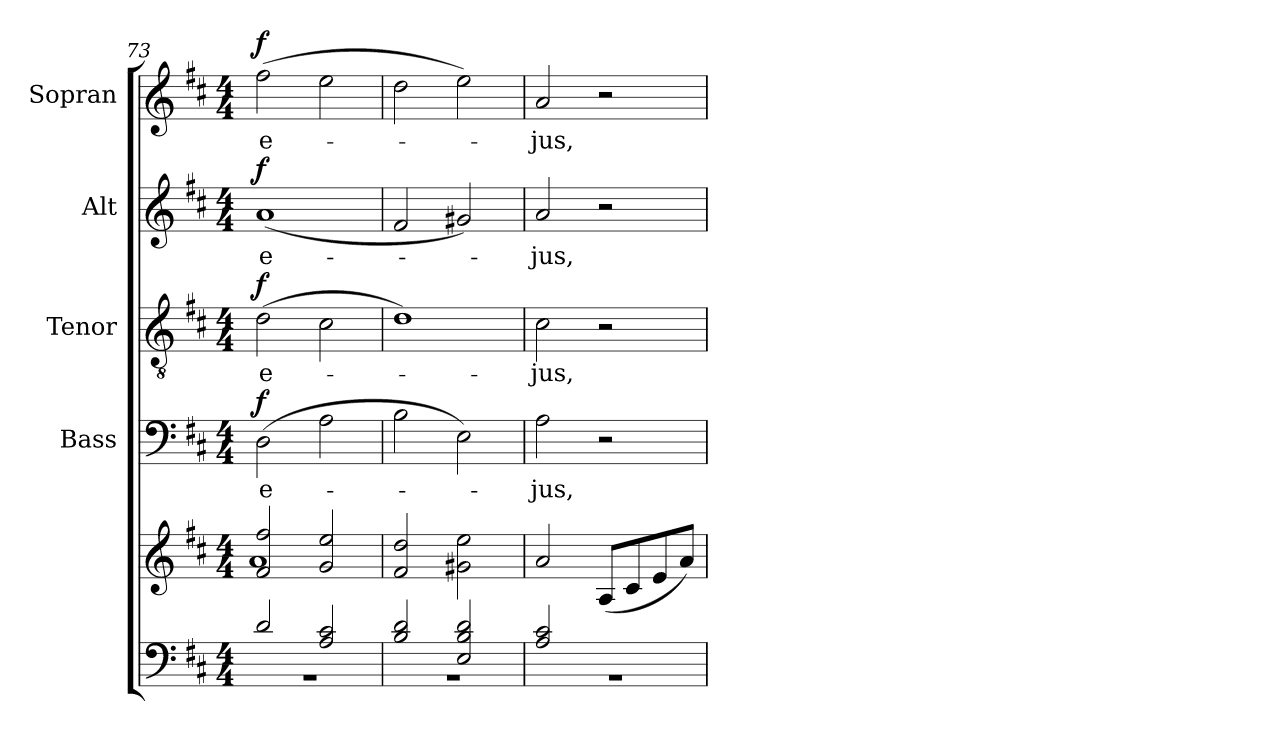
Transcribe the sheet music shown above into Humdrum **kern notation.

**kern	**kern	**kern	**text	**dynam	**kern	**text	**dynam	**kern	**text	**dynam	**kern	**text	**dynam
*part5	*part5	*part4	*part4	*part4	*part3	*part3	*part3	*part2	*part2	*part2	*part1	*part1	*part1
*staff6	*staff5	*staff4	*staff4	*staff4	*staff3	*staff3	*staff3	*staff2	*staff2	*staff2	*staff1	*staff1	*staff1
*	*	*I"Bass	*	*	*I"Tenor	*	*	*I"Alt	*	*	*I"Sopran	*	*
*	*	*I'B	*	*	*I'T	*	*	*I'A	*	*	*I'S	*	*
*clefF4	*clefG2	*clefF4	*	*	*clefGv2	*	*	*clefG2	*	*	*clefG2	*	*
*k[f#c#]	*k[f#c#]	*k[f#c#]	*	*	*k[f#c#]	*	*	*k[f#c#]	*	*	*k[f#c#]	*	*
*D:	*D:	*D:	*	*	*D:	*	*	*D:	*	*	*D:	*	*
*M4/4	*M4/4	*M4/4	*	*	*M4/4	*	*	*M4/4	*	*	*M4/4	*	*
=73	=73	=73	=73	=73	=73	=73	=73	=73	=73	=73	=73	=73	=73
*^	*^	*	*	*	*	*	*	*	*	*	*	*	*
!	!	!	!	!	!LO:LY:b	!LO:DY:a	!	!LO:LY:b	!LO:DY:a	!	!LO:LY:b	!LO:DY:a	!	!LO:LY:b	!LO:DY:a
2d/	1rBB	2f#/ 2ff#/	1a	(>2D\	e-	f	(>2d\	e-	f	(<1a	e-	f	(>2ff#\	e-	f
2A/ 2c#/	.	2g/ 2ee/	.	2A\	.	.	2c#\	.	.	.	.	.	2ee\	.	.
*	*	*v	*v	*	*	*	*	*	*	*	*	*	*	*	*
=74	=74	=74	=74	=74	=74	=74	=74	=74	=74	=74	=74	=74	=74	=74
2B/ 2d/	1rBB	2f#/ 2dd/	2B\	.	.	1d)	.	.	2f#/	.	.	2dd\	.	.
2E/ 2B/ 2d/	.	2g#X\ 2ee\	2E\)	.	.	.	.	.	2g#X/)	.	.	2ee\)	.	.
!!LO:LB:g=z
=75	=75	=75	=75	=75	=75	=75	=75	=75	=75	=75	=75	=75	=75	=75
!	!	!	!	!LO:LY:b	!	!	!LO:LY:b	!	!	!LO:LY:b	!	!	!LO:LY:b	!
2A/ 2c#/	1rBB	2a/	2A\	-jus,	.	2c#\	-jus,	.	2a/	-jus,	.	2a/	-jus,	.
2ryy	.	(<8A/L	2r	.	.	2r	.	.	2r	.	.	2r	.	.
.	.	8c#/	.	.	.	.	.	.	.	.	.	.	.	.
.	.	8e/	.	.	.	.	.	.	.	.	.	.	.	.
.	.	8a/J)	.	.	.	.	.	.	.	.	.	.	.	.
*v	*v	*	*	*	*	*	*	*	*	*	*	*	*	*
=	=	=	=	=	=	=	=	=	=	=	=	=	=
*-	*-	*-	*-	*-	*-	*-	*-	*-	*-	*-	*-	*-	*-
